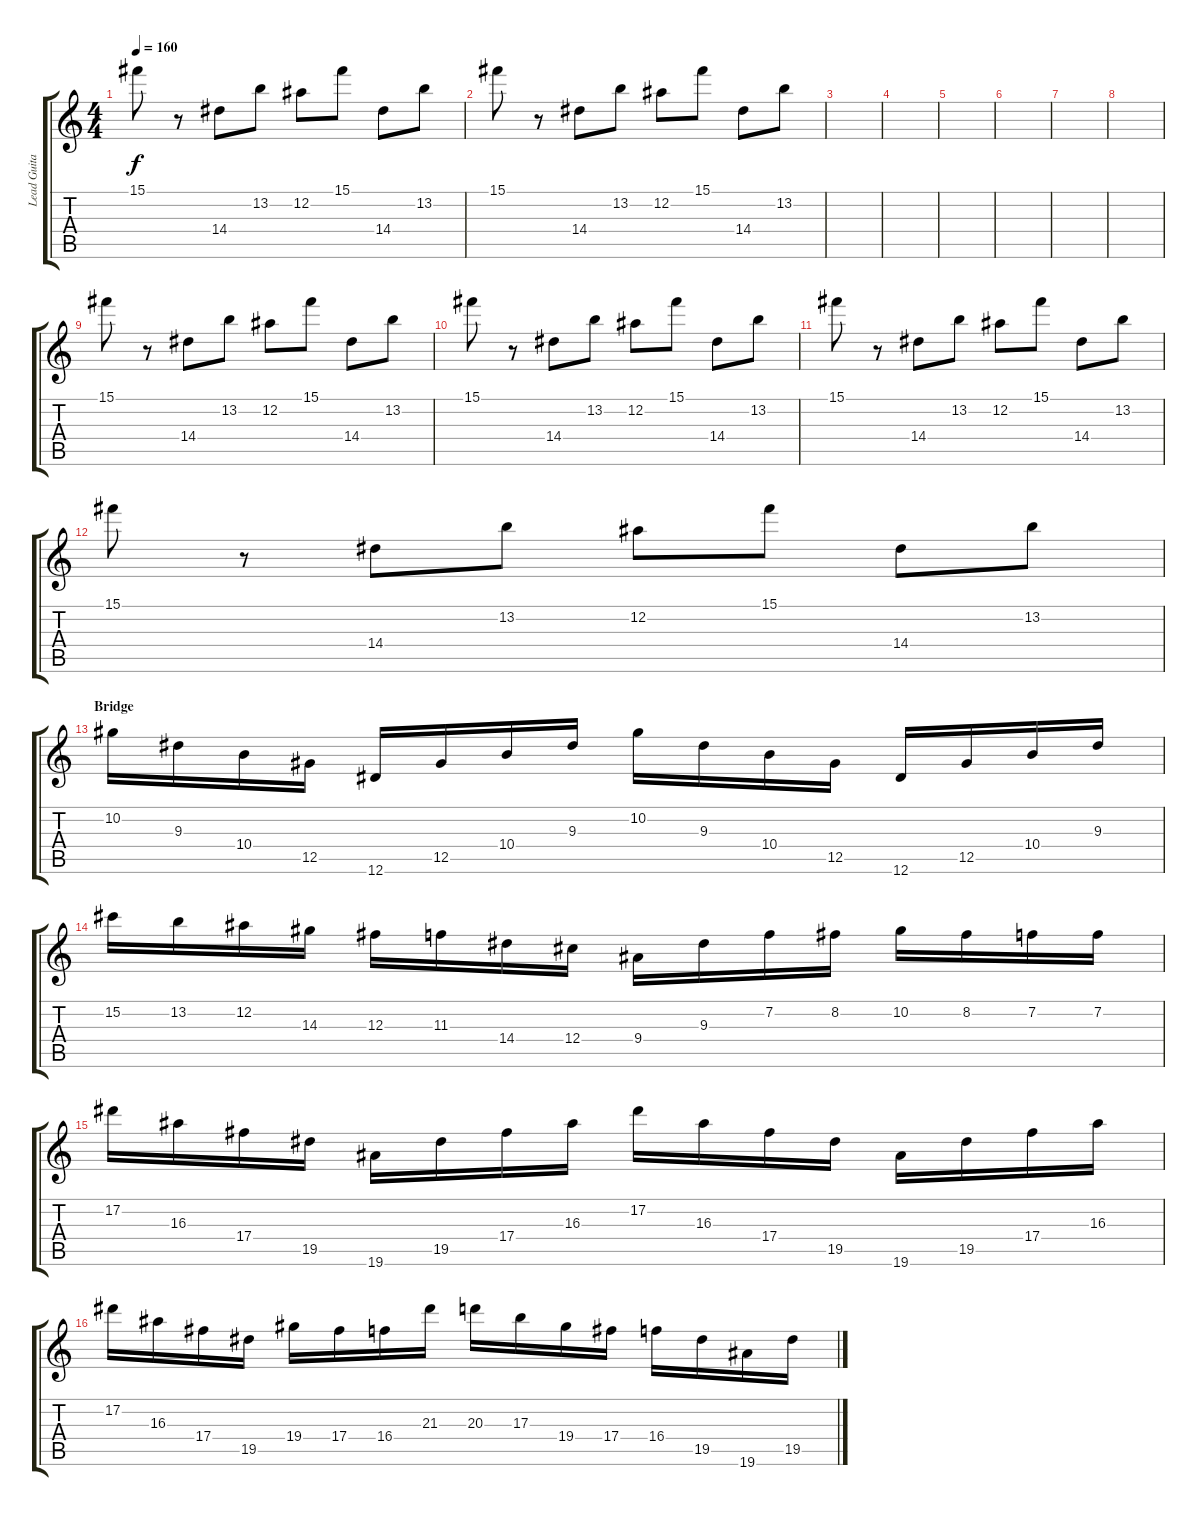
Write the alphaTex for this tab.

\track ("Lead Guitar I" "Lead Guita") {instrument overdrivenguitar}
\staff {score tabs}
\tuning (Eb4 Bb3 Gb3 Db3 Ab2 Eb2) {hide}
\ts (4 4)
\tempo 160
\clef g2
\ks c
15.1.8{dy f} r.8 14.4.8 13.2.8 12.2.8 15.1.8 14.4.8 13.2.8 |
15.1.8 r.8 14.4.8 13.2.8 12.2.8 15.1.8 14.4.8 13.2.8 |
|
|
|
|
|
|
15.1.8 r.8 14.4.8 13.2.8 12.2.8 15.1.8 14.4.8 13.2.8 |
15.1.8 r.8 14.4.8 13.2.8 12.2.8 15.1.8 14.4.8 13.2.8 |
15.1.8 r.8 14.4.8 13.2.8 12.2.8 15.1.8 14.4.8 13.2.8 |
15.1.8 r.8 14.4.8 13.2.8 12.2.8 15.1.8 14.4.8 13.2.8 |
\section ("" "Bridge")
10.2.16 9.3.16 10.4.16 12.5.16 12.6.16 12.5.16 10.4.16 9.3.16 10.2.16 9.3.16 10.4.16 12.5.16 12.6.16 12.5.16 10.4.16 9.3.16 |
15.2.16 13.2.16 12.2.16 14.3.16 12.3.16 11.3.16 14.4.16 12.4.16 9.4.16 9.3.16 7.2.16 8.2.16 10.2.16 8.2.16 7.2.16 7.2.16 |
17.2.16 16.3.16 17.4.16 19.5.16 19.6.16 19.5.16 17.4.16 16.3.16 17.2.16 16.3.16 17.4.16 19.5.16 19.6.16 19.5.16 17.4.16 16.3.16 |
17.2.16 16.3.16 17.4.16 19.5.16 19.4.16 17.4.16 16.4.16 21.3.16 20.3.16 17.3.16 19.4.16 17.4.16 16.4.16 19.5.16 19.6.16 19.5.16
